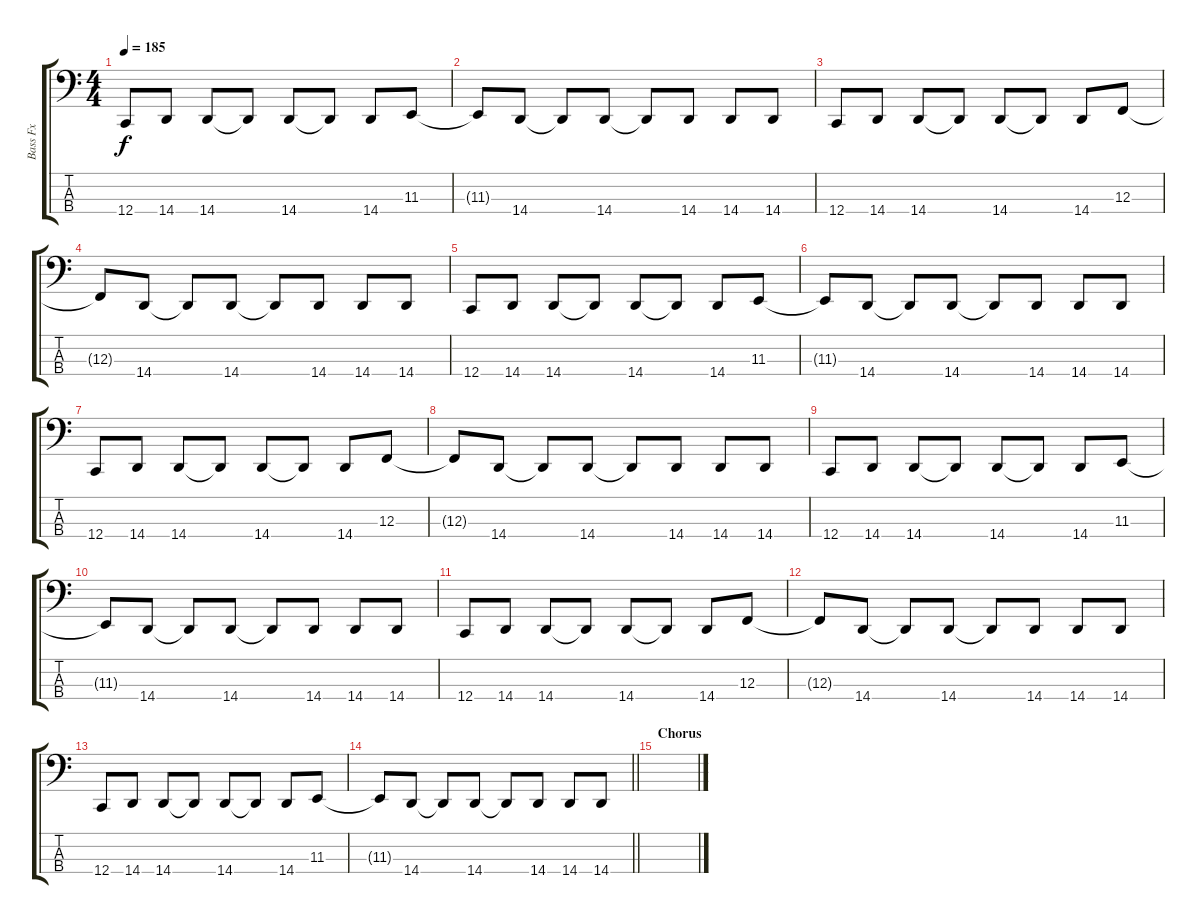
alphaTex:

\track ("Bass Fx" "Bass Fx") {instrument lead8bassandlead}
\staff {score tabs}
\tuning (Eb2 Bb1 F1 C1) {hide}
\ts (4 4)
\tempo 185
\clef f4
\ks c
12.4.8{dy f} 14.4.8 14.4.8 14.4{t}.8 14.4.8 14.4{t}.8 14.4.8 11.3.8 |
11.3{t}.8 14.4.8 14.4{t}.8 14.4.8 14.4{t}.8 14.4.8 14.4.8 14.4.8 |
12.4.8 14.4.8 14.4.8 14.4{t}.8 14.4.8 14.4{t}.8 14.4.8 12.3.8 |
12.3{t}.8 14.4.8 14.4{t}.8 14.4.8 14.4{t}.8 14.4.8 14.4.8 14.4.8 |
12.4.8 14.4.8 14.4.8 14.4{t}.8 14.4.8 14.4{t}.8 14.4.8 11.3.8 |
11.3{t}.8 14.4.8 14.4{t}.8 14.4.8 14.4{t}.8 14.4.8 14.4.8 14.4.8 |
12.4.8 14.4.8 14.4.8 14.4{t}.8 14.4.8 14.4{t}.8 14.4.8 12.3.8 |
12.3{t}.8 14.4.8 14.4{t}.8 14.4.8 14.4{t}.8 14.4.8 14.4.8 14.4.8 |
12.4.8 14.4.8 14.4.8 14.4{t}.8 14.4.8 14.4{t}.8 14.4.8 11.3.8 |
11.3{t}.8 14.4.8 14.4{t}.8 14.4.8 14.4{t}.8 14.4.8 14.4.8 14.4.8 |
12.4.8 14.4.8 14.4.8 14.4{t}.8 14.4.8 14.4{t}.8 14.4.8 12.3.8 |
12.3{t}.8 14.4.8 14.4{t}.8 14.4.8 14.4{t}.8 14.4.8 14.4.8 14.4.8 |
12.4.8 14.4.8 14.4.8 14.4{t}.8 14.4.8 14.4{t}.8 14.4.8 11.3.8 |
\barLineRight lightlight
11.3{t}.8 14.4.8 14.4{t}.8 14.4.8 14.4{t}.8 14.4.8 14.4.8 14.4.8 |
\section ("" "Chorus")
